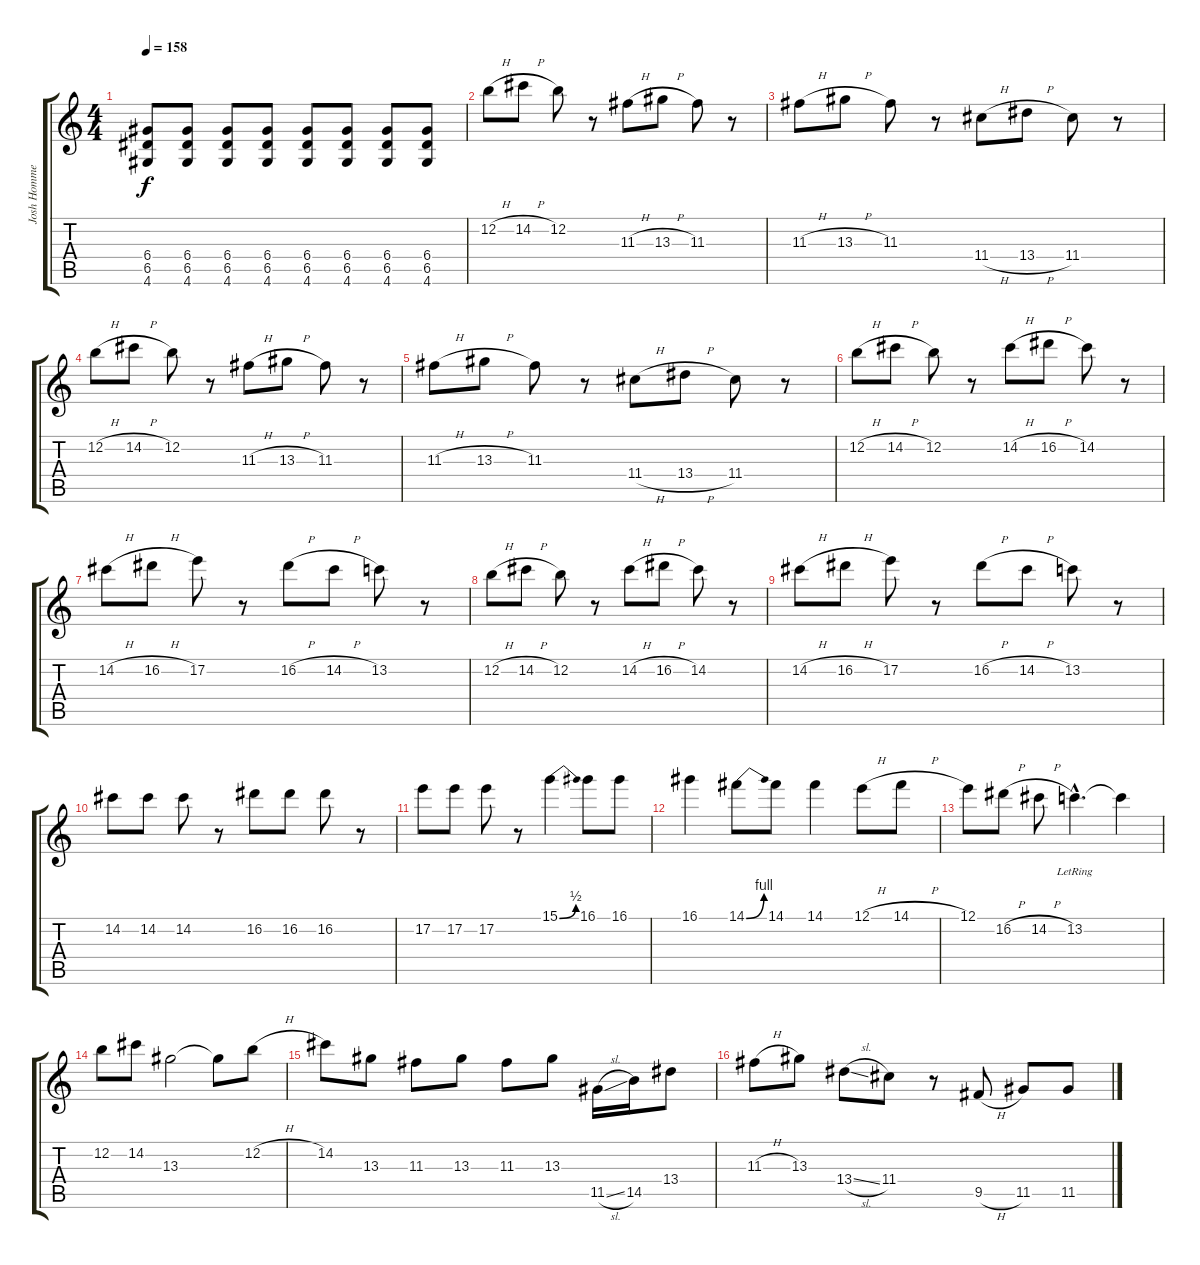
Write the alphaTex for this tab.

\track ("Josh Homme" "Josh Homme") {instrument overdrivenguitar}
\staff {score tabs}
\tuning (E4 B3 G3 D3 A2 E2) {hide}
\ts (4 4)
\tempo 158
\clef g2
\ks c
(6.4 6.5 4.6).8{dy f} (6.4 6.5 4.6).8 (6.4 6.5 4.6).8 (6.4 6.5 4.6).8 (6.4 6.5 4.6).8 (6.4 6.5 4.6).8 (6.4 6.5 4.6).8 (6.4 6.5 4.6).8 |
12.2{h}.8 14.2{h}.8 12.2.8 r.8 11.3{h}.8 13.3{h}.8 11.3.8 r.8 |
11.3{h}.8 13.3{h}.8 11.3.8 r.8 11.4{h}.8 13.4{h}.8 11.4.8 r.8 |
12.2{h}.8 14.2{h}.8 12.2.8 r.8 11.3{h}.8 13.3{h}.8 11.3.8 r.8 |
11.3{h}.8 13.3{h}.8 11.3.8 r.8 11.4{h}.8 13.4{h}.8 11.4.8 r.8 |
12.2{h}.8 14.2{h}.8 12.2.8 r.8 14.2{h}.8 16.2{h}.8 14.2.8 r.8 |
14.2{h}.8 16.2{h}.8 17.2.8 r.8 16.2{h}.8 14.2{h}.8 13.2.8 r.8 |
12.2{h}.8 14.2{h}.8 12.2.8 r.8 14.2{h}.8 16.2{h}.8 14.2.8 r.8 |
14.2{h}.8 16.2{h}.8 17.2.8 r.8 16.2{h}.8 14.2{h}.8 13.2.8 r.8 |
14.2.8 14.2.8 14.2.8 r.8 16.2.8 16.2.8 16.2.8 r.8 |
17.2.8 17.2.8 17.2.8 r.8 15.1{be (bend 0 0 60 2)}.4 16.1.8 16.1.8 |
16.1.4 14.1{be (bend 0 0 60 4)}.8 14.1.8 14.1.4 12.1{h}.8 14.1{h}.8 |
12.1.8 16.2{h}.8 14.2{h}.8 13.2{hac lr}.4{d} 13.2{t}.4 |
12.2.8 14.2.8 13.3.2 13.3{t}.8 12.2{h}.8 |
14.2.8 13.3.8 11.3.8 13.3.8 11.3.8 13.3.8 11.5{sl}.16 14.5.16 13.4.8 |
11.3{h}.8 13.3.8 13.4{sl}.8 11.4.8 r.8 9.5{h}.8 11.5.8 11.5.8
